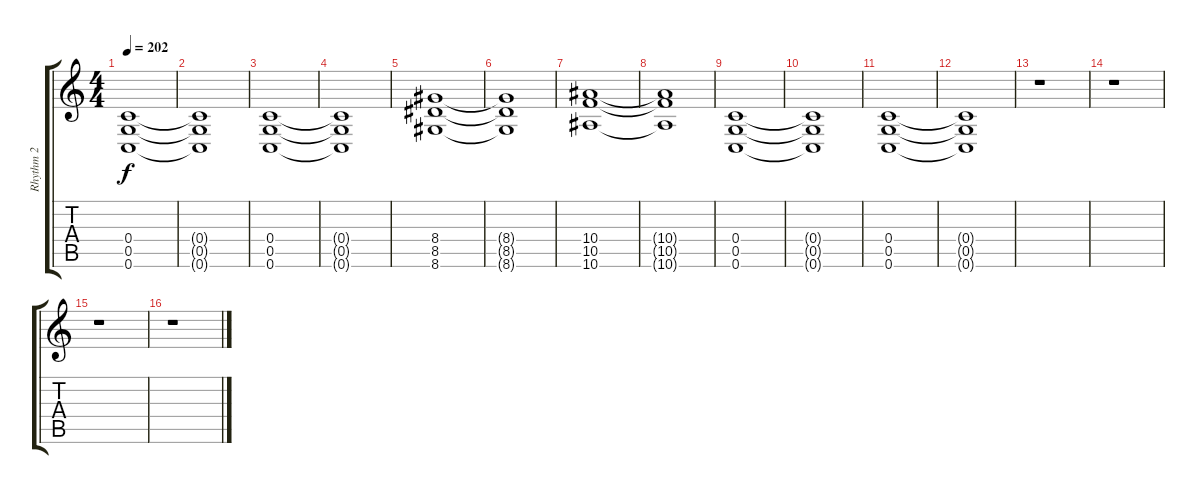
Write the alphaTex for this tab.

\track ("Rhythm 2" "Rhythm 2") {instrument distortionguitar}
\staff {score tabs}
\tuning (D4 A3 F3 C3 G2 C2) {hide}
\ts (4 4)
\tempo 202
\clef g2
\ks c
(0.4 0.5 0.6).1{dy f} |
(0.4{t} 0.5{t} 0.6{t}).1 |
(0.4 0.5 0.6).1 |
(0.4{t} 0.5{t} 0.6{t}).1 |
(8.4 8.5 8.6).1 |
(8.4{t} 8.5{t} 8.6{t}).1 |
(10.4 10.5 10.6).1 |
(10.4{t} 10.5{t} 10.6{t}).1 |
(0.4 0.5 0.6).1 |
(0.4{t} 0.5{t} 0.6{t}).1 |
(0.4 0.5 0.6).1 |
(0.4{t} 0.5{t} 0.6{t}).1 |
r.1 |
r.1 |
r.1 |
r.1
